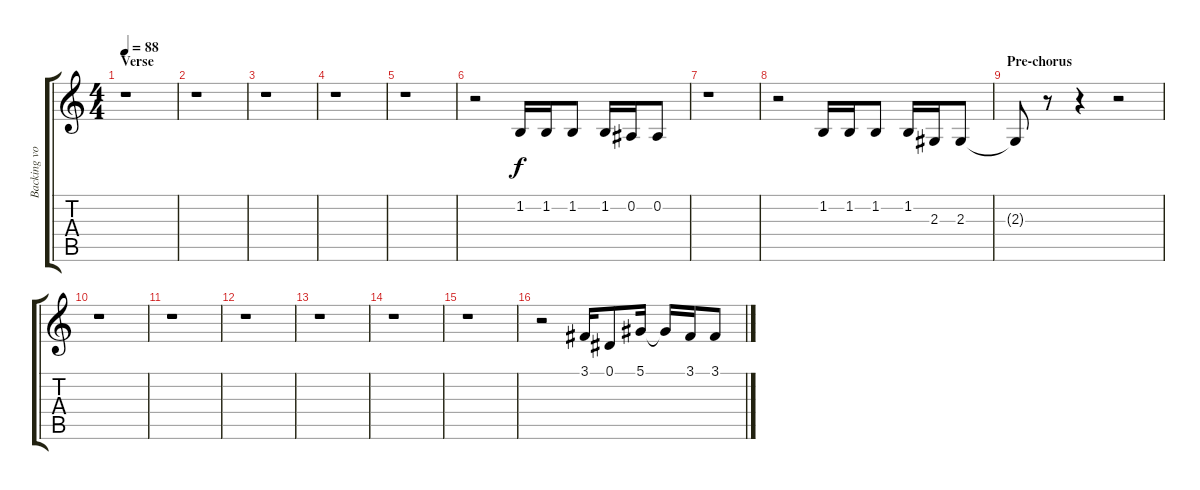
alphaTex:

\track ("Backing vox" "Backing vo") {instrument tenorsax}
\staff {score tabs}
\tuning (Eb4 Bb3 Gb3 Db3 Ab2 Eb2) {hide}
\ts (4 4)
\section ("" "Verse")
\tempo 88
\clef g2
\ks c
r.1{dy f} |
r.1 |
r.1 |
r.1 |
r.1 |
r.2 1.2.16 1.2.16 1.2.8 1.2.16 0.2.16 0.2.8 |
r.1 |
r.2 1.2.16 1.2.16 1.2.8 1.2.16 2.3.16 2.3.8 |
\section ("" "Pre-chorus")
2.3{t}.8 r.8 r.4 r.2 |
r.1 |
r.1 |
r.1 |
r.1 |
r.1 |
r.1 |
r.2 3.1.16 0.1.8 5.1.16 5.1{t}.16 3.1.16 3.1.8
